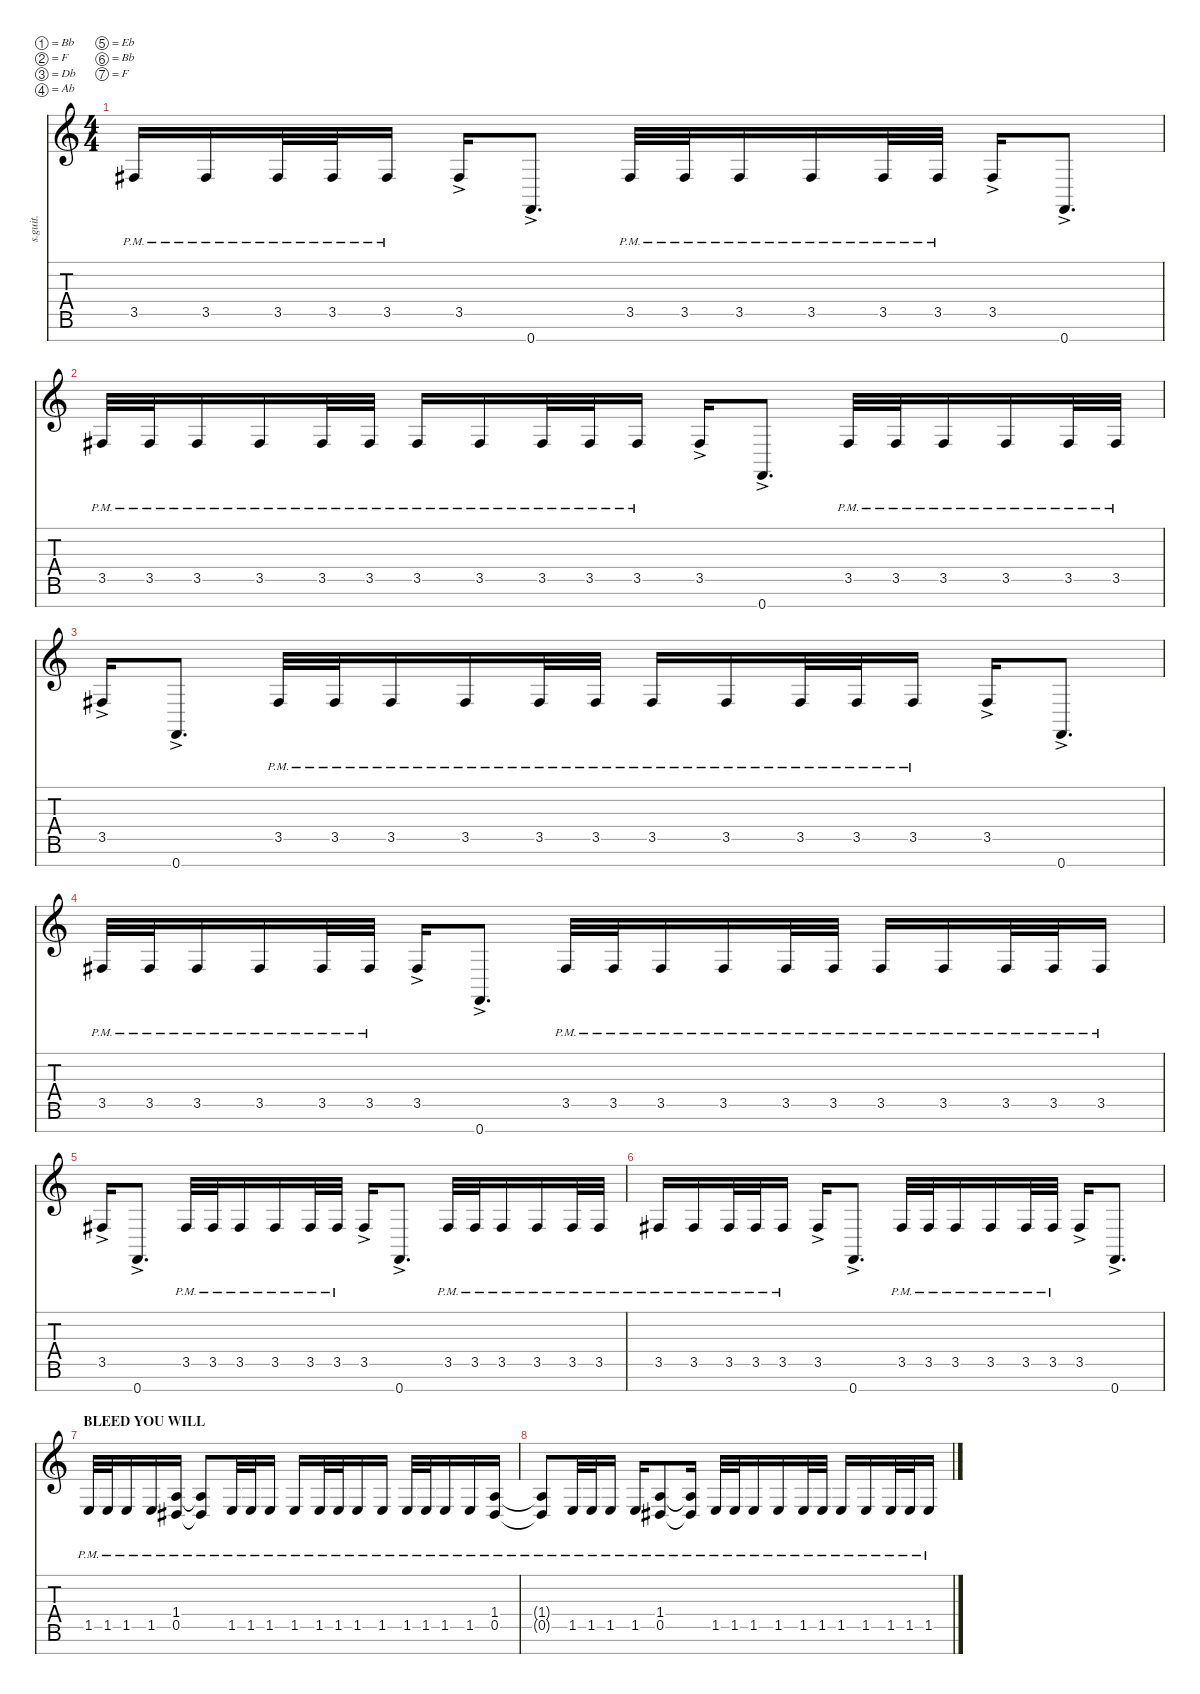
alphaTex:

\defaultSystemsLayout 4
\hideDynamics
\bracketExtendMode nobrackets
\track ("Fredrik Thordendal (Guitar 1)" "s.guit.") {instrument distortionguitar}
\staff {score tabs}
\tuning (Bb3 F3 Db3 Ab2 Eb2 Bb1 F1)
\ts (4 4)
\tempo (115 hide)
\clef g2
\ks c
3.5{pm acc #}.16{lyrics (0 "") lyrics (1 "") lyrics (2 "") lyrics (3 "") lyrics (4 "") dy f} 3.5{pm acc #}.16{lyrics (0 "") lyrics (1 "") lyrics (2 "") lyrics (3 "") lyrics (4 "")} 3.5{pm acc #}.32{lyrics (0 "") lyrics (1 "") lyrics (2 "") lyrics (3 "") lyrics (4 "")} 3.5{pm acc #}.32{lyrics (0 "") lyrics (1 "") lyrics (2 "") lyrics (3 "") lyrics (4 "")} 3.5{pm acc #}.16{lyrics (0 "") lyrics (1 "") lyrics (2 "") lyrics (3 "") lyrics (4 "")} 3.5{ac acc #}.16{lyrics (0 "") lyrics (1 "") lyrics (2 "") lyrics (3 "") lyrics (4 "") dy pp} 0.7{ac}.8{d lyrics (0 "") lyrics (1 "") lyrics (2 "") lyrics (3 "") lyrics (4 "")} 3.5{pm acc #}.32{lyrics (0 "") lyrics (1 "") lyrics (2 "") lyrics (3 "") lyrics (4 "") dy f} 3.5{pm acc #}.32{lyrics (0 "") lyrics (1 "") lyrics (2 "") lyrics (3 "") lyrics (4 "")} 3.5{pm acc #}.16{lyrics (0 "") lyrics (1 "") lyrics (2 "") lyrics (3 "") lyrics (4 "")} 3.5{pm acc #}.16{lyrics (0 "") lyrics (1 "") lyrics (2 "") lyrics (3 "") lyrics (4 "")} 3.5{pm acc #}.32{lyrics (0 "") lyrics (1 "") lyrics (2 "") lyrics (3 "") lyrics (4 "")} 3.5{pm acc #}.32{lyrics (0 "") lyrics (1 "") lyrics (2 "") lyrics (3 "") lyrics (4 "")} 3.5{ac acc #}.16{lyrics (0 "") lyrics (1 "") lyrics (2 "") lyrics (3 "") lyrics (4 "") dy pp} 0.7{ac}.8{d lyrics (0 "") lyrics (1 "") lyrics (2 "") lyrics (3 "") lyrics (4 "")} |
3.5{pm acc #}.32{lyrics (0 "") lyrics (1 "") lyrics (2 "") lyrics (3 "") lyrics (4 "") dy f} 3.5{pm acc #}.32{lyrics (0 "") lyrics (1 "") lyrics (2 "") lyrics (3 "") lyrics (4 "")} 3.5{pm acc #}.16{lyrics (0 "") lyrics (1 "") lyrics (2 "") lyrics (3 "") lyrics (4 "")} 3.5{pm acc #}.16{lyrics (0 "") lyrics (1 "") lyrics (2 "") lyrics (3 "") lyrics (4 "")} 3.5{pm acc #}.32{lyrics (0 "") lyrics (1 "") lyrics (2 "") lyrics (3 "") lyrics (4 "")} 3.5{pm acc #}.32{lyrics (0 "") lyrics (1 "") lyrics (2 "") lyrics (3 "") lyrics (4 "")} 3.5{pm acc #}.16{lyrics (0 "") lyrics (1 "") lyrics (2 "") lyrics (3 "") lyrics (4 "")} 3.5{pm acc #}.16{lyrics (0 "") lyrics (1 "") lyrics (2 "") lyrics (3 "") lyrics (4 "")} 3.5{pm acc #}.32{lyrics (0 "") lyrics (1 "") lyrics (2 "") lyrics (3 "") lyrics (4 "")} 3.5{pm acc #}.32{lyrics (0 "") lyrics (1 "") lyrics (2 "") lyrics (3 "") lyrics (4 "")} 3.5{pm acc #}.16{lyrics (0 "") lyrics (1 "") lyrics (2 "") lyrics (3 "") lyrics (4 "")} 3.5{ac acc #}.16{lyrics (0 "") lyrics (1 "") lyrics (2 "") lyrics (3 "") lyrics (4 "") dy pp} 0.7{ac}.8{d lyrics (0 "") lyrics (1 "") lyrics (2 "") lyrics (3 "") lyrics (4 "")} 3.5{pm acc #}.32{lyrics (0 "") lyrics (1 "") lyrics (2 "") lyrics (3 "") lyrics (4 "") dy f} 3.5{pm acc #}.32{lyrics (0 "") lyrics (1 "") lyrics (2 "") lyrics (3 "") lyrics (4 "")} 3.5{pm acc #}.16{lyrics (0 "") lyrics (1 "") lyrics (2 "") lyrics (3 "") lyrics (4 "")} 3.5{pm acc #}.16{lyrics (0 "") lyrics (1 "") lyrics (2 "") lyrics (3 "") lyrics (4 "")} 3.5{pm acc #}.32{lyrics (0 "") lyrics (1 "") lyrics (2 "") lyrics (3 "") lyrics (4 "")} 3.5{pm acc #}.32{lyrics (0 "") lyrics (1 "") lyrics (2 "") lyrics (3 "") lyrics (4 "")} |
3.5{ac acc #}.16{lyrics (0 "") lyrics (1 "") lyrics (2 "") lyrics (3 "") lyrics (4 "") dy pp} 0.7{ac}.8{d lyrics (0 "") lyrics (1 "") lyrics (2 "") lyrics (3 "") lyrics (4 "")} 3.5{pm acc #}.32{lyrics (0 "") lyrics (1 "") lyrics (2 "") lyrics (3 "") lyrics (4 "") dy f} 3.5{pm acc #}.32{lyrics (0 "") lyrics (1 "") lyrics (2 "") lyrics (3 "") lyrics (4 "")} 3.5{pm acc #}.16{lyrics (0 "") lyrics (1 "") lyrics (2 "") lyrics (3 "") lyrics (4 "")} 3.5{pm acc #}.16{lyrics (0 "") lyrics (1 "") lyrics (2 "") lyrics (3 "") lyrics (4 "")} 3.5{pm acc #}.32{lyrics (0 "") lyrics (1 "") lyrics (2 "") lyrics (3 "") lyrics (4 "")} 3.5{pm acc #}.32{lyrics (0 "") lyrics (1 "") lyrics (2 "") lyrics (3 "") lyrics (4 "")} 3.5{pm acc #}.16{lyrics (0 "") lyrics (1 "") lyrics (2 "") lyrics (3 "") lyrics (4 "")} 3.5{pm acc #}.16{lyrics (0 "") lyrics (1 "") lyrics (2 "") lyrics (3 "") lyrics (4 "")} 3.5{pm acc #}.32{lyrics (0 "") lyrics (1 "") lyrics (2 "") lyrics (3 "") lyrics (4 "")} 3.5{pm acc #}.32{lyrics (0 "") lyrics (1 "") lyrics (2 "") lyrics (3 "") lyrics (4 "")} 3.5{pm acc #}.16{lyrics (0 "") lyrics (1 "") lyrics (2 "") lyrics (3 "") lyrics (4 "")} 3.5{ac acc #}.16{lyrics (0 "") lyrics (1 "") lyrics (2 "") lyrics (3 "") lyrics (4 "") dy pp} 0.7{ac}.8{d lyrics (0 "") lyrics (1 "") lyrics (2 "") lyrics (3 "") lyrics (4 "")} |
3.5{pm acc #}.32{lyrics (0 "") lyrics (1 "") lyrics (2 "") lyrics (3 "") lyrics (4 "") dy f} 3.5{pm acc #}.32{lyrics (0 "") lyrics (1 "") lyrics (2 "") lyrics (3 "") lyrics (4 "")} 3.5{pm acc #}.16{lyrics (0 "") lyrics (1 "") lyrics (2 "") lyrics (3 "") lyrics (4 "")} 3.5{pm acc #}.16{lyrics (0 "") lyrics (1 "") lyrics (2 "") lyrics (3 "") lyrics (4 "")} 3.5{pm acc #}.32{lyrics (0 "") lyrics (1 "") lyrics (2 "") lyrics (3 "") lyrics (4 "")} 3.5{pm acc #}.32{lyrics (0 "") lyrics (1 "") lyrics (2 "") lyrics (3 "") lyrics (4 "")} 3.5{ac acc #}.16{lyrics (0 "") lyrics (1 "") lyrics (2 "") lyrics (3 "") lyrics (4 "") dy pp} 0.7{ac}.8{d lyrics (0 "") lyrics (1 "") lyrics (2 "") lyrics (3 "") lyrics (4 "")} 3.5{pm acc #}.32{lyrics (0 "") lyrics (1 "") lyrics (2 "") lyrics (3 "") lyrics (4 "") dy f} 3.5{pm acc #}.32{lyrics (0 "") lyrics (1 "") lyrics (2 "") lyrics (3 "") lyrics (4 "")} 3.5{pm acc #}.16{lyrics (0 "") lyrics (1 "") lyrics (2 "") lyrics (3 "") lyrics (4 "")} 3.5{pm acc #}.16{lyrics (0 "") lyrics (1 "") lyrics (2 "") lyrics (3 "") lyrics (4 "")} 3.5{pm acc #}.32{lyrics (0 "") lyrics (1 "") lyrics (2 "") lyrics (3 "") lyrics (4 "")} 3.5{pm acc #}.32{lyrics (0 "") lyrics (1 "") lyrics (2 "") lyrics (3 "") lyrics (4 "")} 3.5{pm acc #}.16{lyrics (0 "") lyrics (1 "") lyrics (2 "") lyrics (3 "") lyrics (4 "")} 3.5{pm acc #}.16{lyrics (0 "") lyrics (1 "") lyrics (2 "") lyrics (3 "") lyrics (4 "")} 3.5{pm acc #}.32{lyrics (0 "") lyrics (1 "") lyrics (2 "") lyrics (3 "") lyrics (4 "")} 3.5{pm acc #}.32{lyrics (0 "") lyrics (1 "") lyrics (2 "") lyrics (3 "") lyrics (4 "")} 3.5{pm acc #}.16{lyrics (0 "") lyrics (1 "") lyrics (2 "") lyrics (3 "") lyrics (4 "")} |
3.5{ac acc #}.16{lyrics (0 "") lyrics (1 "") lyrics (2 "") lyrics (3 "") lyrics (4 "") dy pp} 0.7{ac}.8{d lyrics (0 "") lyrics (1 "") lyrics (2 "") lyrics (3 "") lyrics (4 "")} 3.5{pm acc #}.32{lyrics (0 "") lyrics (1 "") lyrics (2 "") lyrics (3 "") lyrics (4 "") dy f} 3.5{pm acc #}.32{lyrics (0 "") lyrics (1 "") lyrics (2 "") lyrics (3 "") lyrics (4 "")} 3.5{pm acc #}.16{lyrics (0 "") lyrics (1 "") lyrics (2 "") lyrics (3 "") lyrics (4 "")} 3.5{pm acc #}.16{lyrics (0 "") lyrics (1 "") lyrics (2 "") lyrics (3 "") lyrics (4 "")} 3.5{pm acc #}.32{lyrics (0 "") lyrics (1 "") lyrics (2 "") lyrics (3 "") lyrics (4 "")} 3.5{pm acc #}.32{lyrics (0 "") lyrics (1 "") lyrics (2 "") lyrics (3 "") lyrics (4 "")} 3.5{ac acc #}.16{lyrics (0 "") lyrics (1 "") lyrics (2 "") lyrics (3 "") lyrics (4 "") dy pp} 0.7{ac}.8{d lyrics (0 "") lyrics (1 "") lyrics (2 "") lyrics (3 "") lyrics (4 "")} 3.5{pm acc #}.32{lyrics (0 "") lyrics (1 "") lyrics (2 "") lyrics (3 "") lyrics (4 "") dy f} 3.5{pm acc #}.32{lyrics (0 "") lyrics (1 "") lyrics (2 "") lyrics (3 "") lyrics (4 "")} 3.5{pm acc #}.16{lyrics (0 "") lyrics (1 "") lyrics (2 "") lyrics (3 "") lyrics (4 "")} 3.5{pm acc #}.16{lyrics (0 "") lyrics (1 "") lyrics (2 "") lyrics (3 "") lyrics (4 "")} 3.5{pm acc #}.32{lyrics (0 "") lyrics (1 "") lyrics (2 "") lyrics (3 "") lyrics (4 "")} 3.5{pm acc #}.32{lyrics (0 "") lyrics (1 "") lyrics (2 "") lyrics (3 "") lyrics (4 "")} |
3.5{pm acc #}.16{lyrics (0 "") lyrics (1 "") lyrics (2 "") lyrics (3 "") lyrics (4 "")} 3.5{pm acc #}.16{lyrics (0 "") lyrics (1 "") lyrics (2 "") lyrics (3 "") lyrics (4 "")} 3.5{pm acc #}.32{lyrics (0 "") lyrics (1 "") lyrics (2 "") lyrics (3 "") lyrics (4 "")} 3.5{pm acc #}.32{lyrics (0 "") lyrics (1 "") lyrics (2 "") lyrics (3 "") lyrics (4 "")} 3.5{pm acc #}.16{lyrics (0 "") lyrics (1 "") lyrics (2 "") lyrics (3 "") lyrics (4 "")} 3.5{ac acc #}.16{lyrics (0 "") lyrics (1 "") lyrics (2 "") lyrics (3 "") lyrics (4 "") dy pp} 0.7{ac}.8{d lyrics (0 "") lyrics (1 "") lyrics (2 "") lyrics (3 "") lyrics (4 "")} 3.5{pm acc #}.32{lyrics (0 "") lyrics (1 "") lyrics (2 "") lyrics (3 "") lyrics (4 "") dy f} 3.5{pm acc #}.32{lyrics (0 "") lyrics (1 "") lyrics (2 "") lyrics (3 "") lyrics (4 "")} 3.5{pm acc #}.16{lyrics (0 "") lyrics (1 "") lyrics (2 "") lyrics (3 "") lyrics (4 "")} 3.5{pm acc #}.16{lyrics (0 "") lyrics (1 "") lyrics (2 "") lyrics (3 "") lyrics (4 "")} 3.5{pm acc #}.32{lyrics (0 "") lyrics (1 "") lyrics (2 "") lyrics (3 "") lyrics (4 "")} 3.5{pm acc #}.32{lyrics (0 "") lyrics (1 "") lyrics (2 "") lyrics (3 "") lyrics (4 "")} 3.5{ac acc #}.16{lyrics (0 "") lyrics (1 "") lyrics (2 "") lyrics (3 "") lyrics (4 "") dy pp} 0.7{ac}.8{d lyrics (0 "") lyrics (1 "") lyrics (2 "") lyrics (3 "") lyrics (4 "")} |
\section ("" "BLEED YOU WILL")
1.5{pm}.32{lyrics (0 "") lyrics (1 "") lyrics (2 "") lyrics (3 "") lyrics (4 "") dy f} 1.5{pm}.32{lyrics (0 "") lyrics (1 "") lyrics (2 "") lyrics (3 "") lyrics (4 "")} 1.5{pm}.16{lyrics (0 "") lyrics (1 "") lyrics (2 "") lyrics (3 "") lyrics (4 "")} 1.5{pm}.16{lyrics (0 "") lyrics (1 "") lyrics (2 "") lyrics (3 "") lyrics (4 "")} (1.4{pm} 0.5{pm acc #}).16{lyrics (0 "") lyrics (1 "") lyrics (2 "") lyrics (3 "") lyrics (4 "") dy mf} (1.4{pm t} 0.5{pm t acc #}).8{lyrics (0 "") lyrics (1 "") lyrics (2 "") lyrics (3 "") lyrics (4 "") dy f} 1.5{pm}.32{lyrics (0 "") lyrics (1 "") lyrics (2 "") lyrics (3 "") lyrics (4 "")} 1.5{pm}.32{lyrics (0 "") lyrics (1 "") lyrics (2 "") lyrics (3 "") lyrics (4 "")} 1.5{pm}.16{lyrics (0 "") lyrics (1 "") lyrics (2 "") lyrics (3 "") lyrics (4 "")} 1.5{pm}.16{lyrics (0 "") lyrics (1 "") lyrics (2 "") lyrics (3 "") lyrics (4 "")} 1.5{pm}.32{lyrics (0 "") lyrics (1 "") lyrics (2 "") lyrics (3 "") lyrics (4 "")} 1.5{pm}.32{lyrics (0 "") lyrics (1 "") lyrics (2 "") lyrics (3 "") lyrics (4 "")} 1.5{pm}.16{lyrics (0 "") lyrics (1 "") lyrics (2 "") lyrics (3 "") lyrics (4 "")} 1.5{pm}.16{lyrics (0 "") lyrics (1 "") lyrics (2 "") lyrics (3 "") lyrics (4 "")} 1.5{pm}.32{lyrics (0 "") lyrics (1 "") lyrics (2 "") lyrics (3 "") lyrics (4 "")} 1.5{pm}.32{lyrics (0 "") lyrics (1 "") lyrics (2 "") lyrics (3 "") lyrics (4 "")} 1.5{pm}.16{lyrics (0 "") lyrics (1 "") lyrics (2 "") lyrics (3 "") lyrics (4 "")} 1.5{pm}.16{lyrics (0 "") lyrics (1 "") lyrics (2 "") lyrics (3 "") lyrics (4 "")} (1.4{pm} 0.5{pm acc #}).16{lyrics (0 "") lyrics (1 "") lyrics (2 "") lyrics (3 "") lyrics (4 "") dy mf} |
(1.4{pm t} 0.5{pm t acc #}).8{lyrics (0 "") lyrics (1 "") lyrics (2 "") lyrics (3 "") lyrics (4 "") dy f} 1.5{pm}.32{lyrics (0 "") lyrics (1 "") lyrics (2 "") lyrics (3 "") lyrics (4 "")} 1.5{pm}.32{lyrics (0 "") lyrics (1 "") lyrics (2 "") lyrics (3 "") lyrics (4 "")} 1.5{pm}.16{lyrics (0 "") lyrics (1 "") lyrics (2 "") lyrics (3 "") lyrics (4 "")} 1.5{pm}.16{lyrics (0 "") lyrics (1 "") lyrics (2 "") lyrics (3 "") lyrics (4 "")} (1.4{pm} 0.5{pm acc #}).8{lyrics (0 "") lyrics (1 "") lyrics (2 "") lyrics (3 "") lyrics (4 "") dy mf} (1.4{pm t} 0.5{pm t acc #}).16{lyrics (0 "") lyrics (1 "") lyrics (2 "") lyrics (3 "") lyrics (4 "") dy f} 1.5{pm}.32{lyrics (0 "") lyrics (1 "") lyrics (2 "") lyrics (3 "") lyrics (4 "")} 1.5{pm}.32{lyrics (0 "") lyrics (1 "") lyrics (2 "") lyrics (3 "") lyrics (4 "")} 1.5{pm}.16{lyrics (0 "") lyrics (1 "") lyrics (2 "") lyrics (3 "") lyrics (4 "")} 1.5{pm}.16{lyrics (0 "") lyrics (1 "") lyrics (2 "") lyrics (3 "") lyrics (4 "")} 1.5{pm}.32{lyrics (0 "") lyrics (1 "") lyrics (2 "") lyrics (3 "") lyrics (4 "")} 1.5{pm}.32{lyrics (0 "") lyrics (1 "") lyrics (2 "") lyrics (3 "") lyrics (4 "")} 1.5{pm}.16{lyrics (0 "") lyrics (1 "") lyrics (2 "") lyrics (3 "") lyrics (4 "")} 1.5{pm}.16{lyrics (0 "") lyrics (1 "") lyrics (2 "") lyrics (3 "") lyrics (4 "")} 1.5{pm}.32{lyrics (0 "") lyrics (1 "") lyrics (2 "") lyrics (3 "") lyrics (4 "")} 1.5{pm}.32{lyrics (0 "") lyrics (1 "") lyrics (2 "") lyrics (3 "") lyrics (4 "")} 1.5{pm}.16{lyrics (0 "") lyrics (1 "") lyrics (2 "") lyrics (3 "") lyrics (4 "")}
